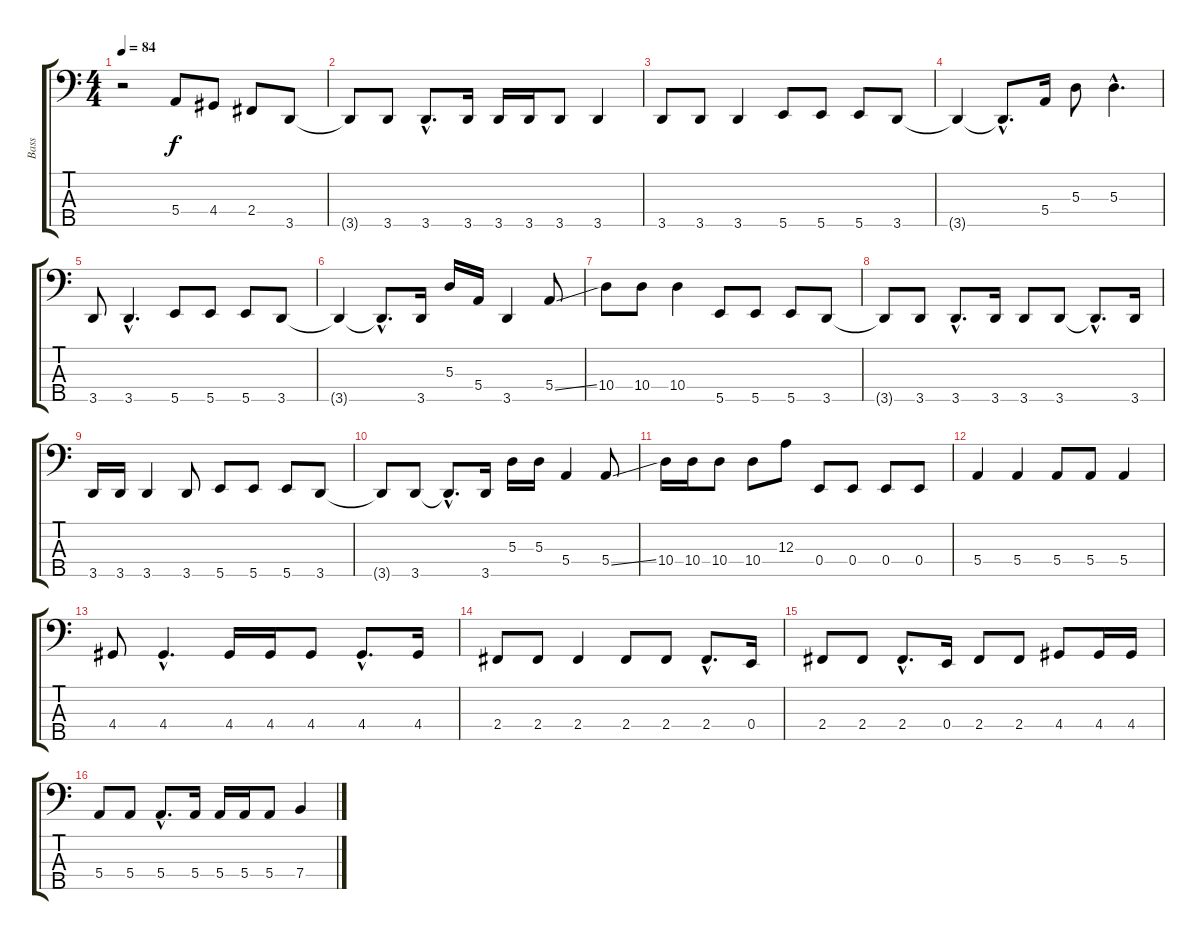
\track ("Bass" "Bass") {instrument electricbassfinger}
\staff {score tabs}
\tuning (G2 D2 A1 E1 B0) {hide}
\ts (4 4)
\tempo 84
\clef f4
\ks c
r.2{dy f} 5.4.8 4.4.8 2.4.8 3.5.8 |
3.5{t}.8 3.5.8 3.5{hac}.8{d} 3.5.16 3.5.16 3.5.16 3.5.8 3.5.4 |
3.5.8 3.5.8 3.5.4 5.5.8 5.5.8 5.5.8 3.5.8 |
3.5{t}.4 3.5{hac t}.8{d} 5.4.16 5.3.8 5.3{hac}.4{d} |
3.5.8 3.5{hac}.4{d} 5.5.8 5.5.8 5.5.8 3.5.8 |
3.5{t}.4 3.5{hac t}.8{d} 3.5.16 5.3.16 5.4.16 3.5.4 5.4{ss}.8 |
10.4.8 10.4.8 10.4.4 5.5.8 5.5.8 5.5.8 3.5.8 |
3.5{t}.8 3.5.8 3.5{hac}.8{d} 3.5.16 3.5.8 3.5.8 3.5{hac t}.8{d} 3.5.16 |
3.5.16 3.5.16 3.5.4 3.5.8 5.5.8 5.5.8 5.5.8 3.5.8 |
3.5{t}.8 3.5.8 3.5{hac t}.8{d} 3.5.16 5.3.16 5.3.16 5.4.4 5.4{ss}.8 |
10.4.16 10.4.16 10.4.8 10.4.8 12.3.8 0.4.8 0.4.8 0.4.8 0.4.8 |
5.4.4 5.4.4 5.4.8 5.4.8 5.4.4 |
4.4.8 4.4{hac}.4{d} 4.4.16 4.4.16 4.4.8 4.4{hac}.8{d} 4.4.16 |
2.4.8 2.4.8 2.4.4 2.4.8 2.4.8 2.4{hac}.8{d} 0.4.16 |
2.4.8 2.4.8 2.4{hac}.8{d} 0.4.16 2.4.8 2.4.8 4.4.8 4.4.16 4.4.16 |
5.4.8 5.4.8 5.4{hac}.8{d} 5.4.16 5.4.16 5.4.16 5.4.8 7.4.4
